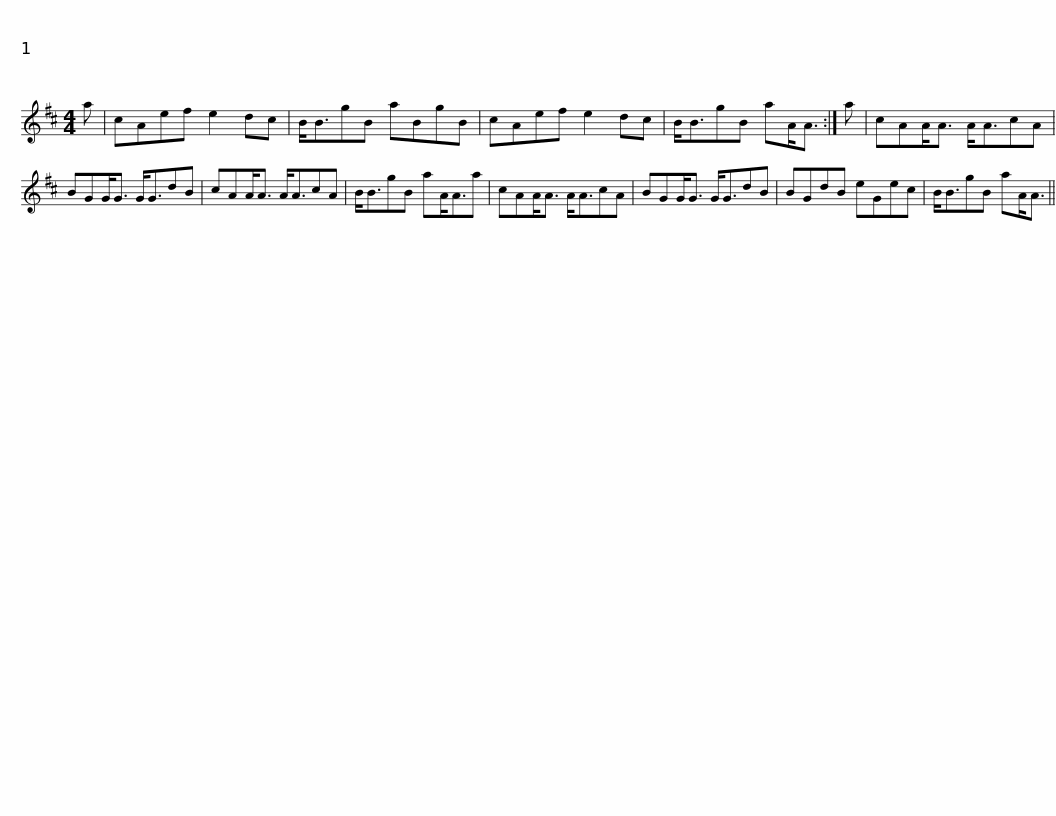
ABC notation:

X:1
L:1/8
M:4/4
I:linebreak $
K:D
V:1 treble
V:1
 a | cAef e2 dc | B<BgB aBgB | cAef e2 dc | B<BgB aA<A :| %5
 a | cAA<A A<AcA |$ BGG<G G<GdB | cAA<A A<AcA | B<BgB aA<Aa | %10
 cAA<A A<AcA | BGG<G G<GdB |$ BGdB eGec | B<BgB aA<A || %14
